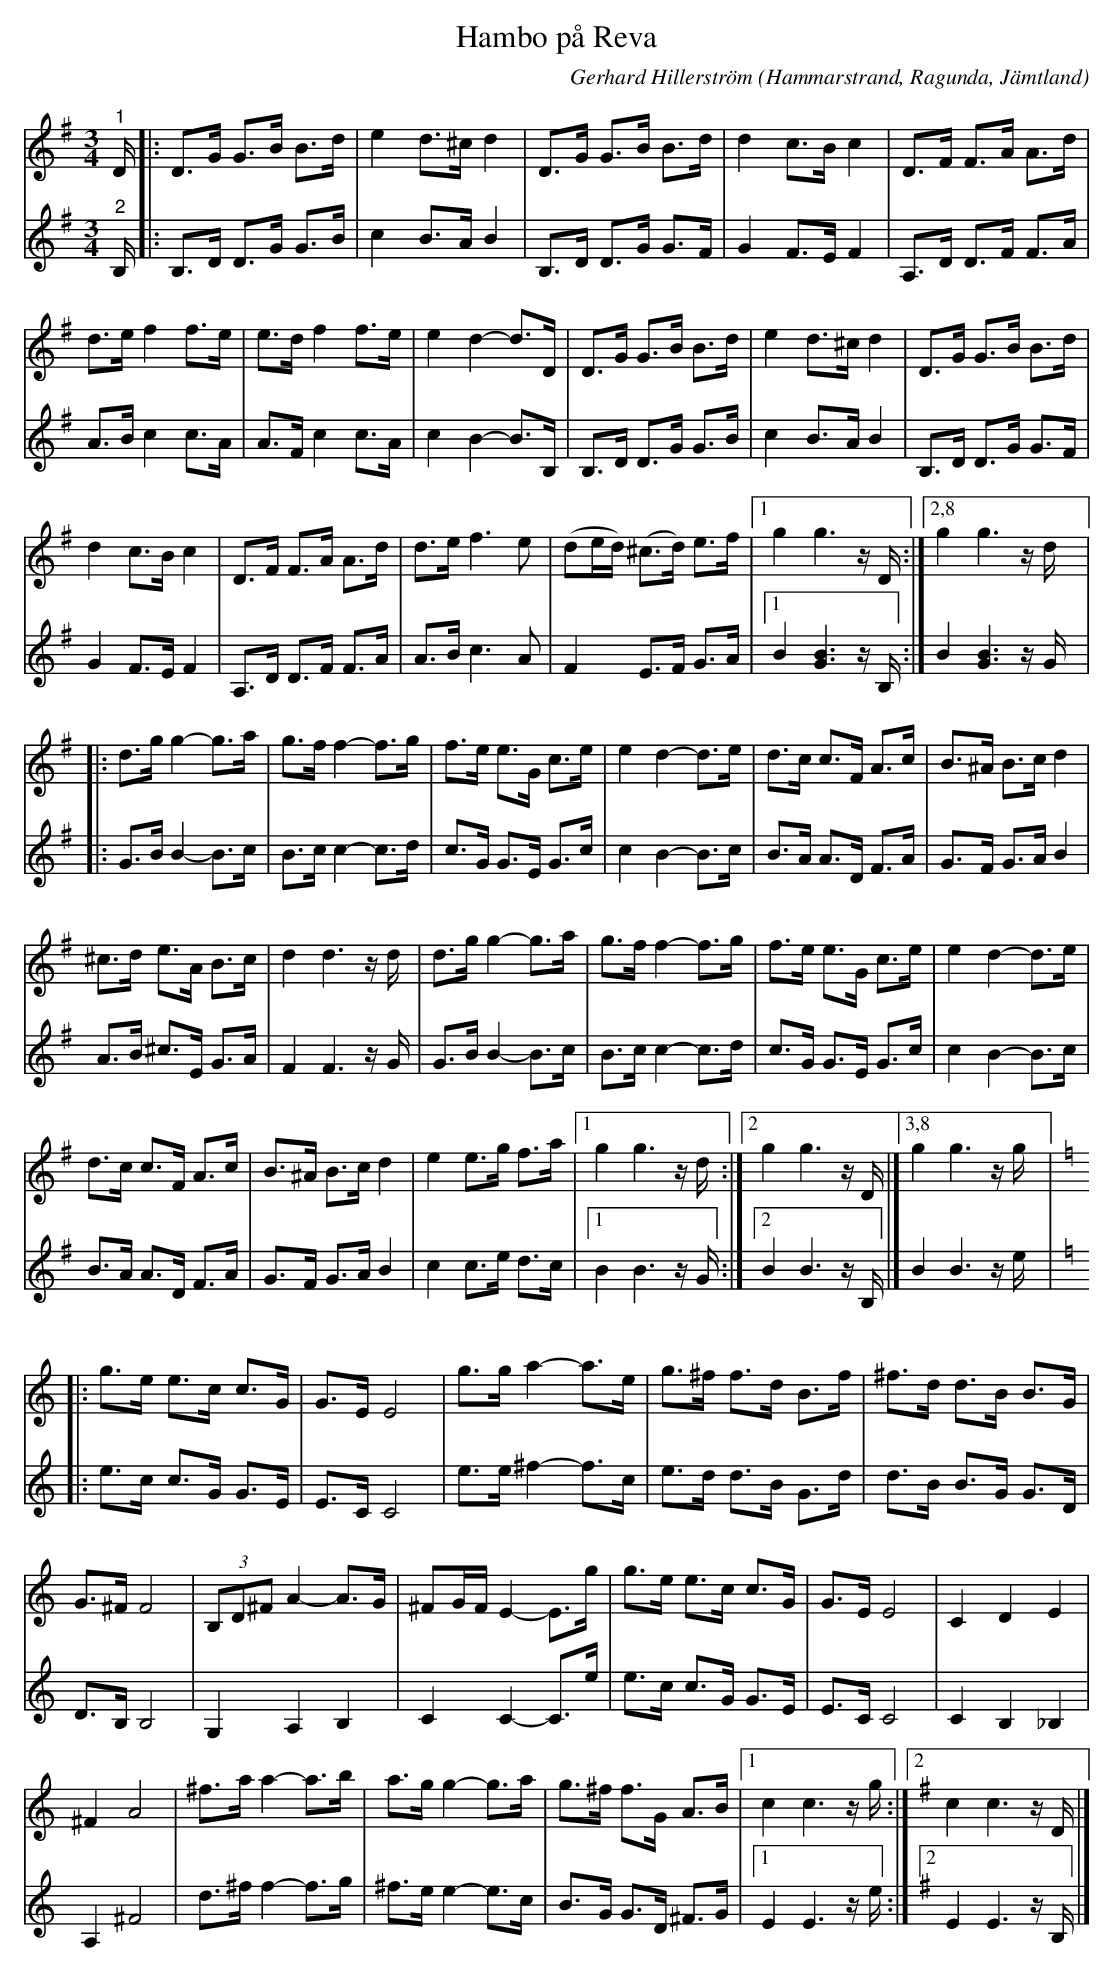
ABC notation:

X:1
T:Hambo på Reva
C:Gerhard Hillerström
O:Hammarstrand, Ragunda, Jämtland
L:1/8
M:3/4
K:G
V:1
"^1" D/ |: D>G G>B B>d | e2 d>^c d2 | D>G G>B B>d | d2 c>B c2 | D>F F>A A>d |
d>e f2 f>e | e>d f2 f>e | e2 d2- d>D | D>G G>B B>d | e2 d>^c d2 | D>G G>B B>d |
d2 c>B c2 | D>F F>A A>d | d>e f3 e | (de/d/) (^c>d) e>f |1 g2 g3 z/ D/ :|2,8 g2 g3 z/ d/ |:
d>g g2- g>a | g>f f2- f>g | f>e e>G c>e | e2 d2- d>e | d>c c>F A>c | B>^A B>c d2 |
^c>d e>A B>c | d2 d3 z/ d/ | d>g g2- g>a | g>f f2- f>g | f>e e>G c>e | e2 d2- d>e |
d>c c>F A>c | B>^A B>c d2 | e2 e>g f>a |1 g2 g3 z/ d/ :|2 g2 g3 z/ D/ |]3,8 g2 g3 z/ g/ |:
[K:C] g>e e>c c>G | G>E E4 | g>g a2- a>e | g>^f f>d B>f | ^f>d d>B B>G |
G>^F F4 | (3B,D^F A2- A>G | ^FG/F/ E2- E>g | g>e e>c c>G | G>E E4 | C2 D2 E2 |
^F2 A4 | ^f>a a2- a>b | a>g g2- g>a | g>^f f>G A>B |1 c2 c3 z/ g/ :|2[K:G] c2 c3 z/ D/ |]
V:2
"^2" B,/ |: B,>D D>G G>B | c2 B>A B2 | B,>D D>G G>F | G2 F>E F2 | A,>D D>F F>A |
A>B c2 c>A | A>F c2 c>A | c2 B2- B>B, | B,>D D>G G>B | c2 B>A B2 | B,>D D>G G>F |
G2 F>E F2 | A,>D D>F F>A | A>B c3 A | F2 E>F G>A |1 B2 [GB]3 z/ B,/ :| B2 [GB]3 z/ G/ |:
G>B B2- B>c | B>c c2- c>d | c>G G>E G>c | c2 B2- B>c | B>A A>D F>A | G>F G>A B2 |
A>B ^c>E G>A | F2 F3 z/ G/ | G>B B2- B>c | B>c c2- c>d | c>G G>E G>c | c2 B2- B>c |
B>A A>D F>A | G>F G>A B2 | c2 c>e d>c |1 B2 B3 z/ G/ :|2 B2 B3 z/ B,/ |] B2 B3 z/ e/ |:
[K:C] e>c c>G G>E | E>C C4 | e>e ^f2- f>c | e>d d>B G>d | d>B B>G G>D |
D>B, B,4 | G,2 A,2 B,2 | C2 C2- C>e | e>c c>G G>E | E>C C4 | C2 B,2 _B,2 | A,2 ^F4 |
d>^f f2- f>g | ^f>e e2- e>c | B>G G>D ^F>G |1 E2 E3 z/ e/ :|2[K:G] E2 E3 z/ B,/ |]
